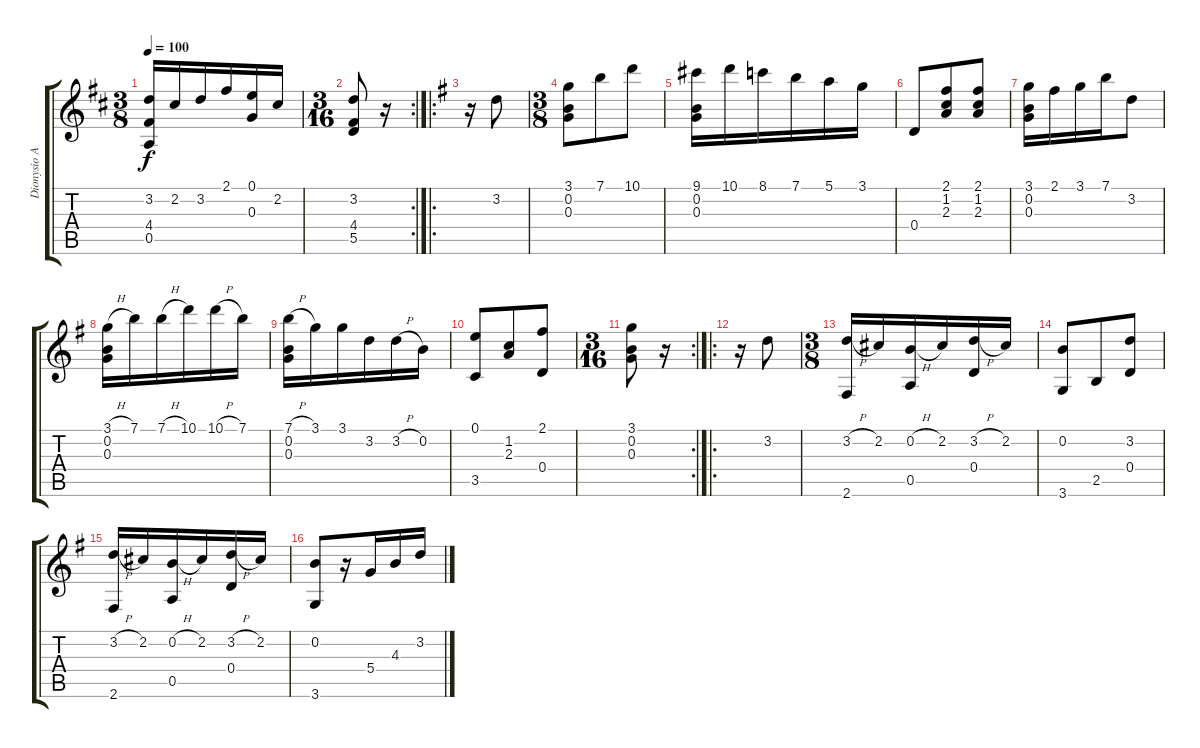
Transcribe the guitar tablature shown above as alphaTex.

\track ("Dionysio Aguado" "Dionysio A") {instrument acousticguitarnylon}
\staff {score tabs}
\tuning (E4 B3 G3 D3 A2 E2) {hide}
\ts (3 8)
\tempo 100
\clef g2
\ks d
(3.2 4.4 0.5).16{dy f} 2.2.16 3.2.16 2.1.16 (0.1 0.3).16 2.2.16 |
\rc 2
\ts (3 16)
(3.2 4.4 5.5).8 r.16 |
\ro
\ks g
r.16 3.2.8 |
\ts (3 8)
(3.1 0.2 0.3).8 7.1.8 10.1.8 |
(9.1 0.2 0.3).16 10.1.16 8.1.16 7.1.16 5.1.16 3.1.16 |
0.4.8 (2.1 1.2 2.3).8 (2.1 1.2 2.3).8 |
(3.1 0.2 0.3).16 2.1.16 3.1.16 7.1.16 3.2.8 |
(3.1{h} 0.2 0.3).16 7.1.16 7.1{h}.16 10.1.16 10.1{h}.16 7.1.16 |
(7.1{h} 0.2 0.3).16 3.1.16 3.1.16 3.2.16 3.2{h}.16 0.2.16 |
(0.1 3.5).8 (1.2 2.3).8 (2.1 0.4).8 |
\rc 2
\ts (3 16)
(3.1 0.2 0.3).8 r.16 |
\ro
r.16 3.2.8 |
\ts (3 8)
(3.2{h} 2.6).16 2.2.16 (0.2{h} 0.5).16 2.2.16 (3.2{h} 0.4).16 2.2.16 |
(0.2 3.6).8 2.5.8 (3.2 0.4).8 |
(3.2{h} 2.6).16 2.2.16 (0.2{h} 0.5).16 2.2.16 (3.2{h} 0.4).16 2.2.16 |
(0.2 3.6).8 r.16 5.4.16 4.3.16 3.2.16
